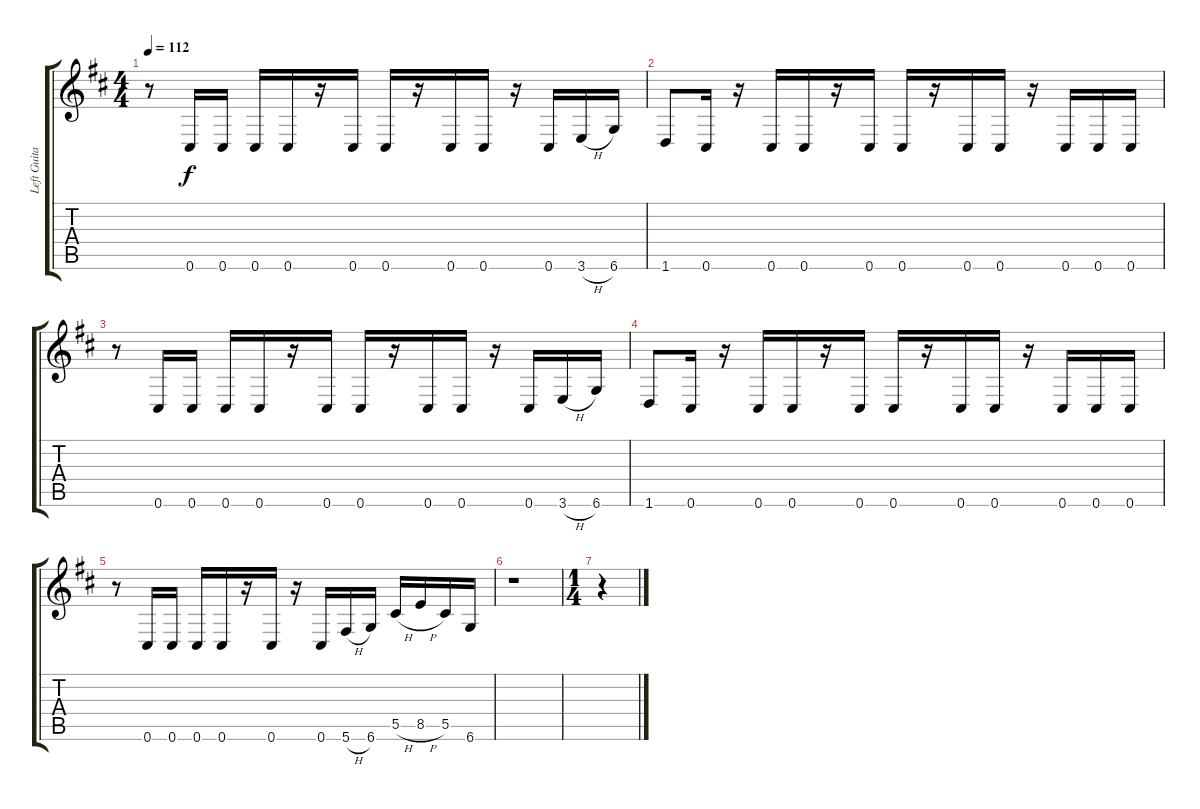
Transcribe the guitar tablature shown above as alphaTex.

\track ("Left Guitar I" "Left Guita") {instrument overdrivenguitar}
\staff {score tabs}
\tuning (Eb4 Bb3 Gb3 Db3 Ab2 Db2) {hide}
\ts (4 4)
\tempo 112
\clef g2
\ks d
r.8{dy f} 0.6.16 0.6.16 0.6.16 0.6.16 r.16 0.6.16 0.6.16 r.16 0.6.16 0.6.16 r.16 0.6.16 3.6{h}.16 6.6.16 |
1.6.8 0.6.16 r.16 0.6.16 0.6.16 r.16 0.6.16 0.6.16 r.16 0.6.16 0.6.16 r.16 0.6.16 0.6.16 0.6.16 |
r.8 0.6.16 0.6.16 0.6.16 0.6.16 r.16 0.6.16 0.6.16 r.16 0.6.16 0.6.16 r.16 0.6.16 3.6{h}.16 6.6.16 |
1.6.8 0.6.16 r.16 0.6.16 0.6.16 r.16 0.6.16 0.6.16 r.16 0.6.16 0.6.16 r.16 0.6.16 0.6.16 0.6.16 |
r.8 0.6.16 0.6.16 0.6.16 0.6.16 r.16 0.6.16 r.16 0.6.16 5.6{h}.16 6.6.16 5.5{h}.16 8.5{h}.16 5.5.16 6.6.16 |
r.1 |
\ts (1 4)
r.4
